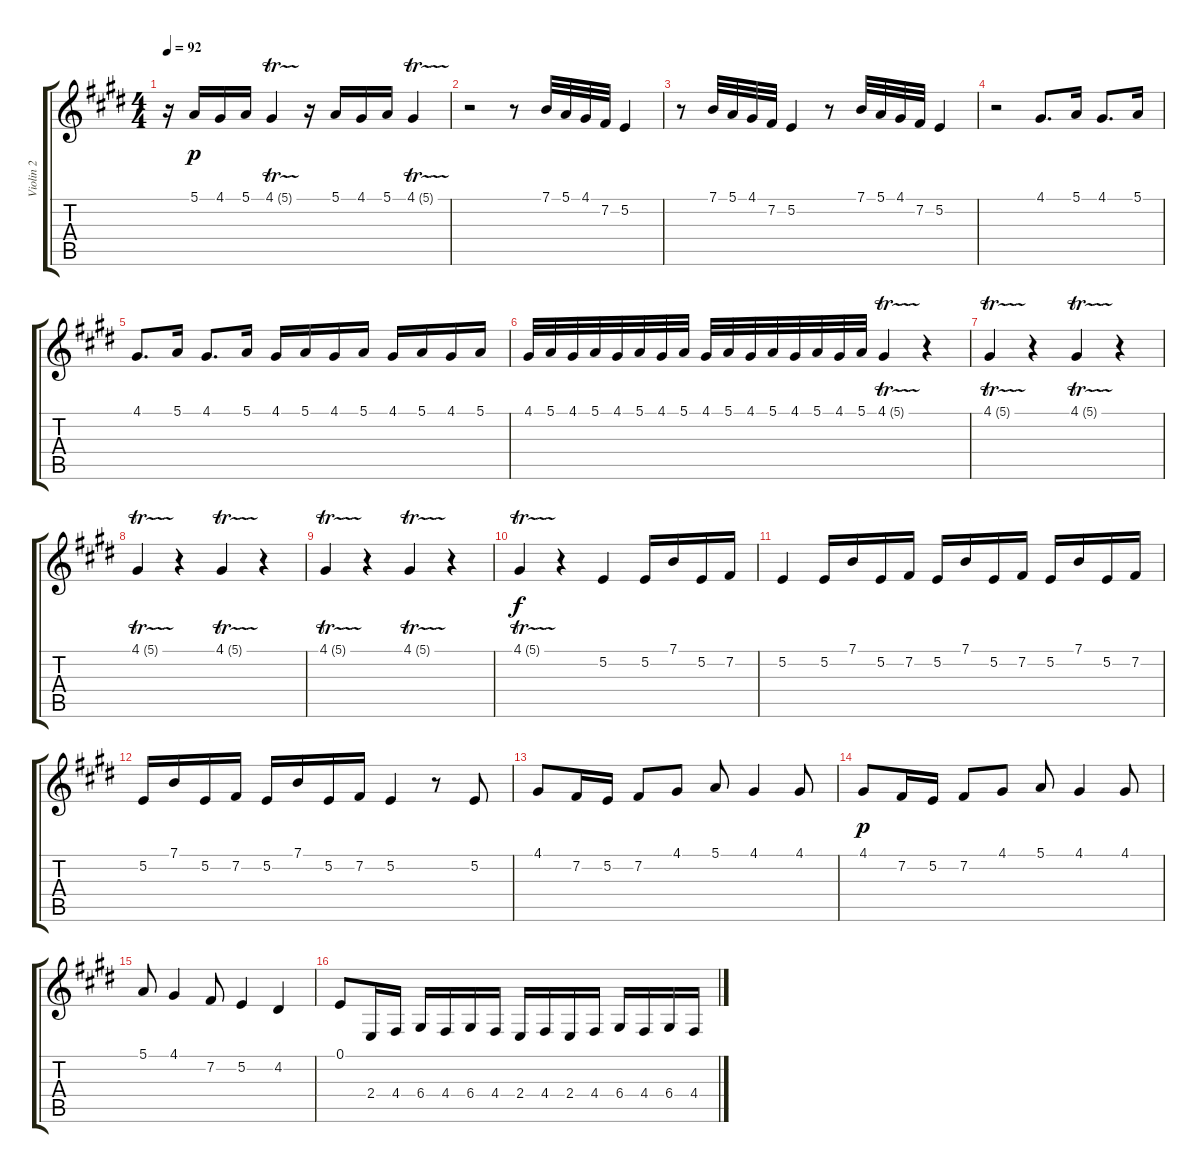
\track ("Violin 2" "Violin 2") {instrument violin}
\staff {score tabs}
\tuning (E4 B3 G3 D3 A2 E2) {hide}
\ts (4 4)
\tempo 92
\clef g2
\ks e
r.16{dy p} 5.1.16 4.1.16 5.1.16 4.1{tr (5 32)}.4 r.16 5.1.16 4.1.16 5.1.16 4.1{tr (5 32)}.4 |
\ks c#minor
r.2 r.8 7.1.32 5.1.32 4.1.32 7.2.32 5.2.4 |
r.8 7.1.32 5.1.32 4.1.32 7.2.32 5.2.4 r.8 7.1.32 5.1.32 4.1.32 7.2.32 5.2.4 |
\ks e
r.2 4.1.8{d} 5.1.16 4.1.8{d} 5.1.16 |
\ks c#minor
4.1.8{d} 5.1.16 4.1.8{d} 5.1.16 4.1.16 5.1.16 4.1.16 5.1.16 4.1.16 5.1.16 4.1.16 5.1.16 |
4.1.32 5.1.32 4.1.32 5.1.32 4.1.32 5.1.32 4.1.32 5.1.32 4.1.32 5.1.32 4.1.32 5.1.32 4.1.32 5.1.32 4.1.32 5.1.32 4.1{tr (5 32)}.4 r.4 |
\ks e
4.1{tr (5 32)}.4 r.4 4.1{tr (5 32)}.4 r.4 |
\ks c#minor
4.1{tr (5 32)}.4 r.4 4.1{tr (5 32)}.4 r.4 |
4.1{tr (5 32)}.4 r.4 4.1{tr (5 32)}.4 r.4 |
\ks e
4.1{tr (5 32)}.4{dy f} r.4 5.2.4 5.2.16 7.1.16 5.2.16 7.2.16 |
\ks c#minor
5.2.4 5.2.16 7.1.16 5.2.16 7.2.16 5.2.16 7.1.16 5.2.16 7.2.16 5.2.16 7.1.16 5.2.16 7.2.16 |
5.2.16 7.1.16 5.2.16 7.2.16 5.2.16 7.1.16 5.2.16 7.2.16 5.2.4 r.8 5.2.8 |
4.1.8 7.2.16 5.2.16 7.2.8 4.1.8 5.1.8 4.1.4 4.1.8 |
\ks e
4.1.8{dy p} 7.2.16 5.2.16 7.2.8 4.1.8 5.1.8 4.1.4 4.1.8 |
\ks c#minor
5.1.8 4.1.4 7.2.8 5.2.4 4.2.4 |
0.1.8 2.4.16 4.4.16 6.4.16 4.4.16 6.4.16 4.4.16 2.4.16 4.4.16 2.4.16 4.4.16 6.4.16 4.4.16 6.4.16 4.4.16
